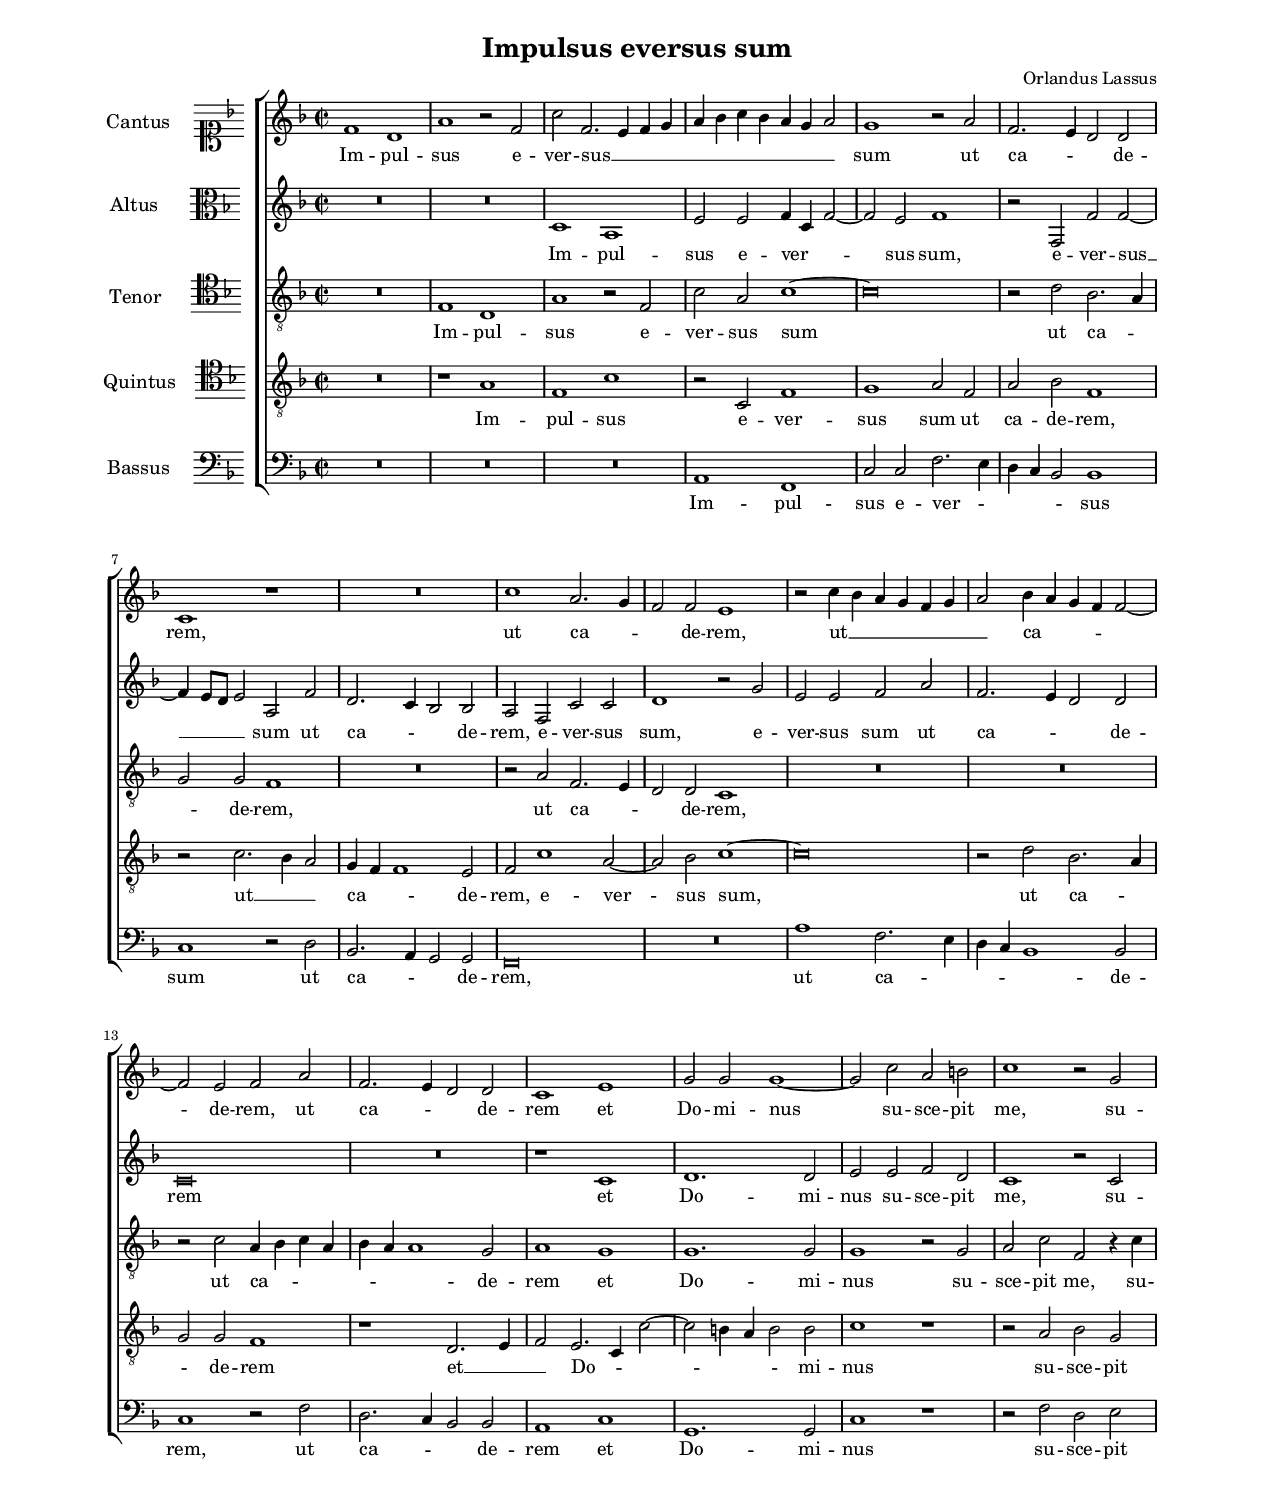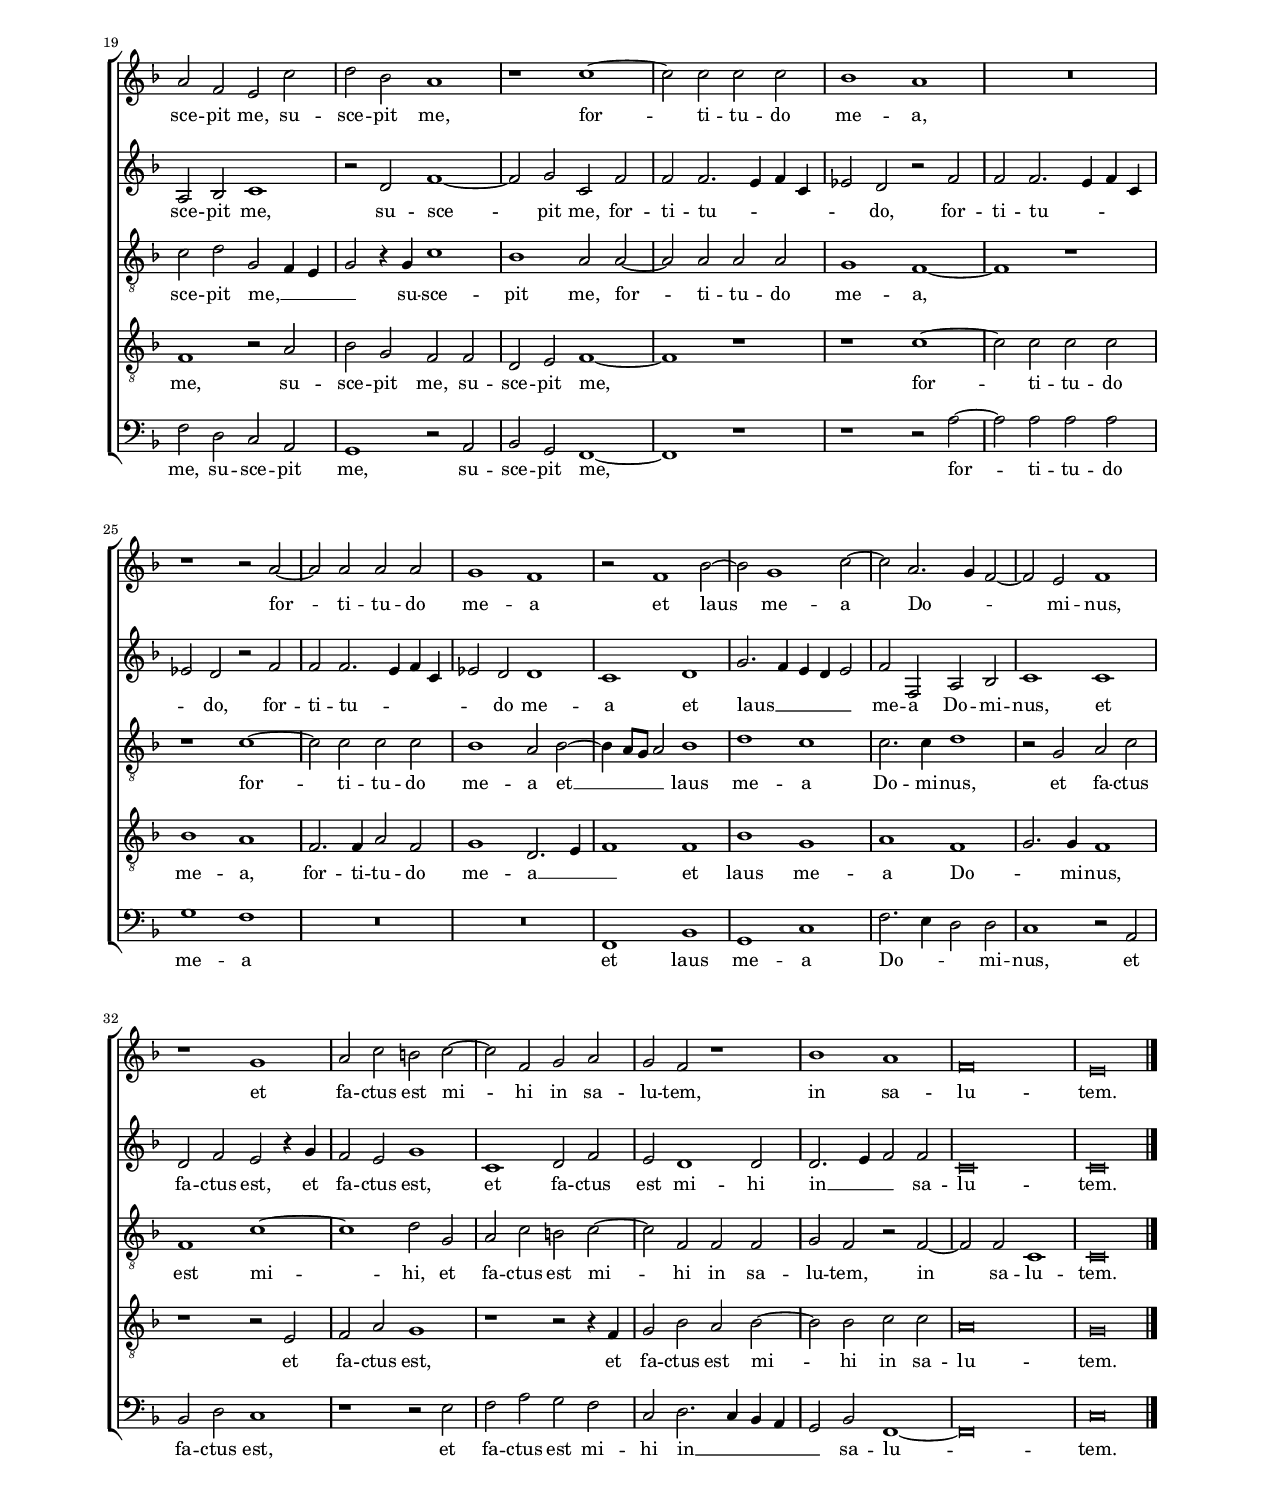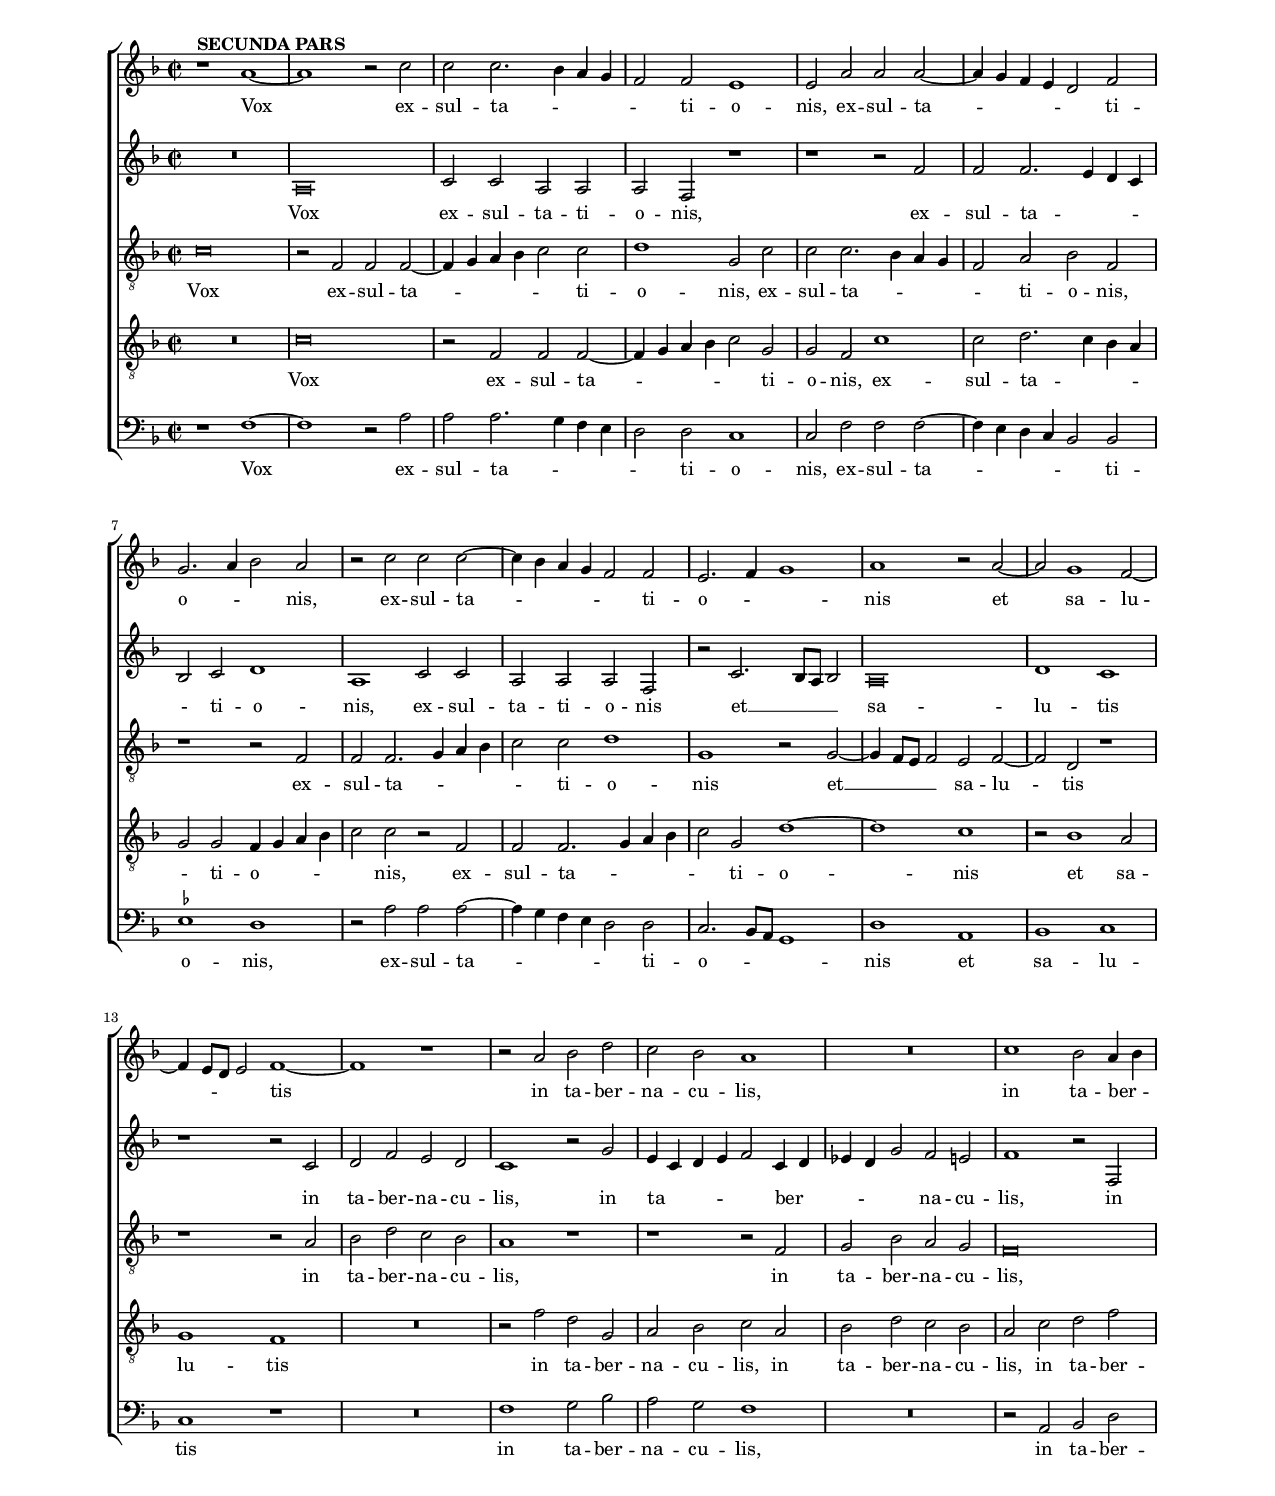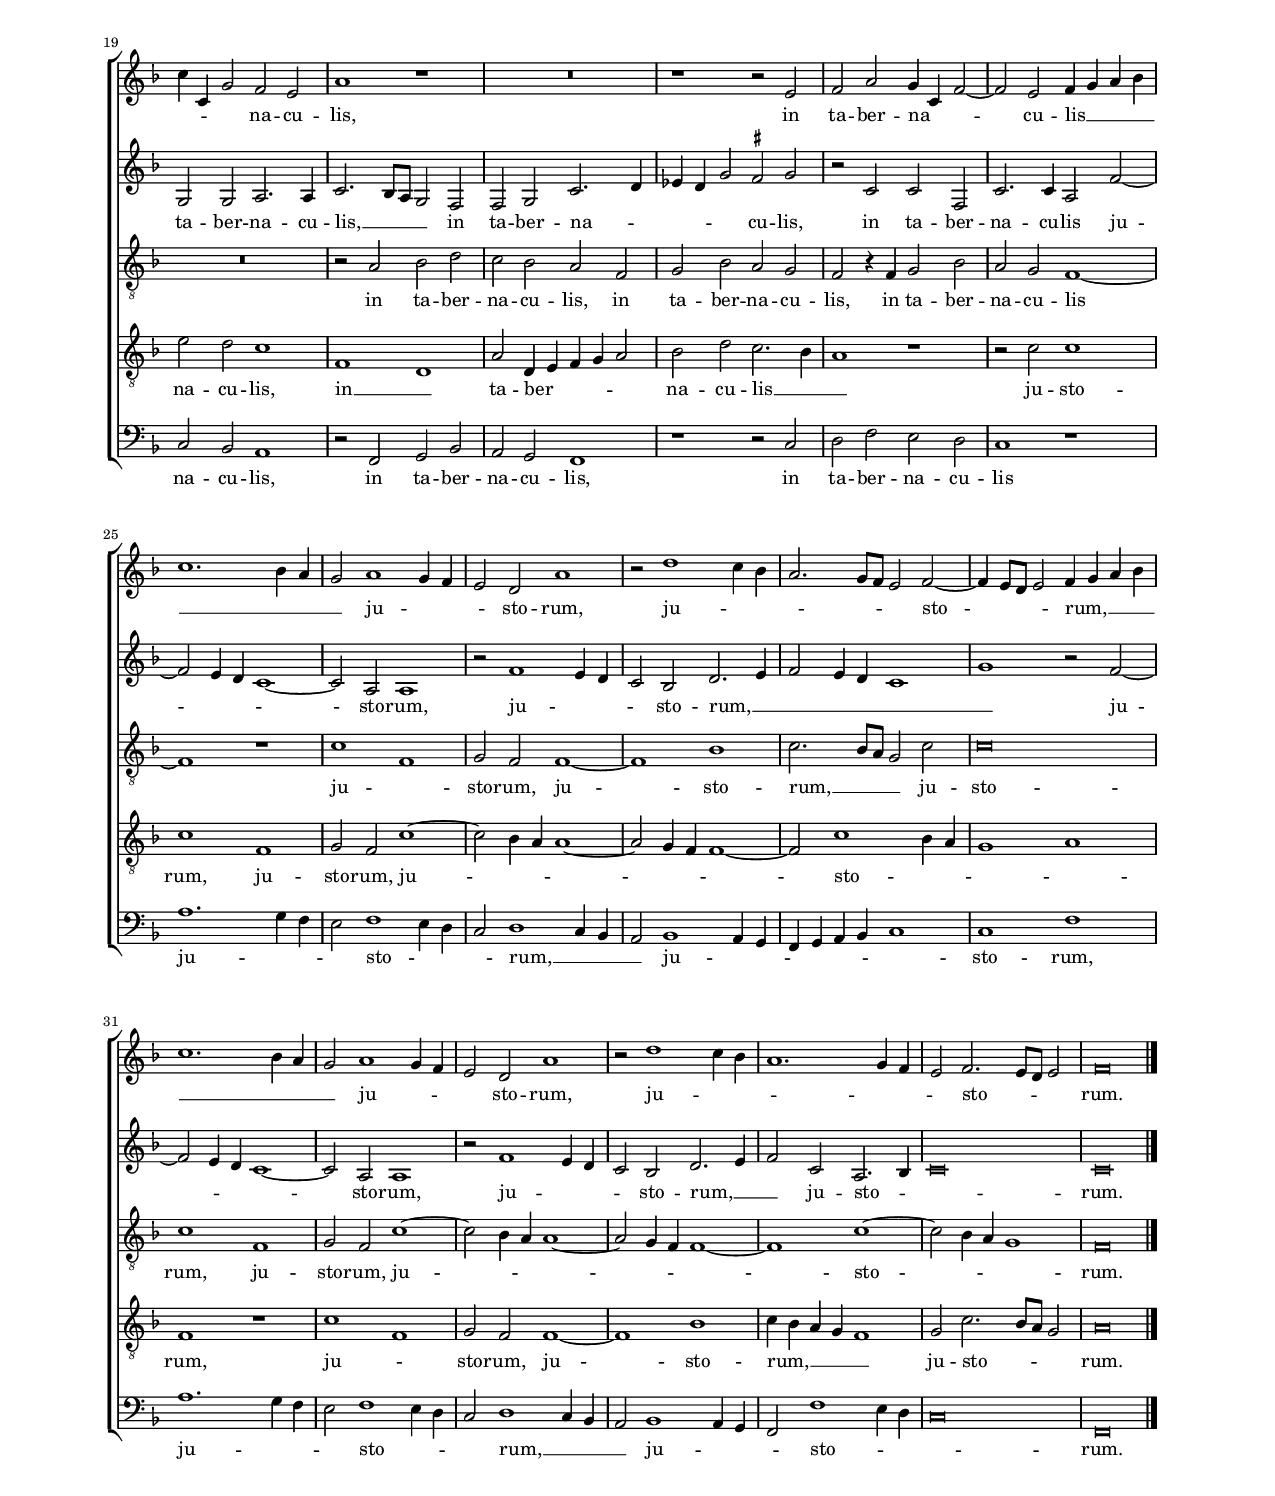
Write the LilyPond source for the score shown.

\header
{
  title="Impulsus eversus sum"
  composer="Orlandus Lassus"
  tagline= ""
}

\version "2.18.2"
\include "deutsch.ly"
#(set-global-staff-size 15)
#(set-default-paper-size "letter")
#(ly:set-option 'point-and-click #f)

	
	ficta = { \once \set suggestAccidentals = ##t }
	
	forget = #(define-music-function (parser location music) (ly:music?) #{
		\accidentalStyle forget
		$music
		\accidentalStyle default
		#})
	
	m = \melisma
	me = \melismaEnd


\paper
	{
	top-margin = 1.8 \cm
	bottom-margin = 1.8 \cm
	left-margin = 2 \cm
	right-margin = 2 \cm
	ragged-bottom = ##f
	ragged-last-bottom = ##t
	print-page-number = ##f
	score-system-spacing = #'((basic-distance . 17) (minimum-distance . 14) (padding . 6) (strechability . 150))
	system-system-spacing = #'((basic-distance . 17) (minimum-distance . 14) (padding . 6) (strechability . 150))
	systems-per-page = 3
%	min-systems-per-page = 3
	}

global = {
	\key f \major
	\time 2/2 \set Score.measureLength = #(ly:make-moment 2/1)
	\skip 1*76 \bar "|."
	}
	

incipitcantus = \markup { \score {
	{
	\set Staff.instrumentName = \markup { \fontsize #1 "Cantus" }
	\key f \major
	\clef soprano
	s4 \bar ""
	}
	\layout  {
	raggedright = ##t
	indent = 1.8 \cm
	line-width = 2.5 \cm
	\context { \Staff \remove Time_signature_engraver }
	\override Staff.Clef.Y-extent = #'(0 . 0)
	}} \hspace #1 }
      
      
incipitaltus = \markup { \score {
	{
	\set Staff.instrumentName = \markup { \fontsize #1 "Altus" }
	\key f \major
	\clef alto
	s4 \bar ""
	}
	\layout  {
	raggedright = ##t
	indent = 1.8 \cm
	line-width = 2.5 \cm
	\context { \Staff \remove Time_signature_engraver }
	\override Staff.Clef.Y-extent = #'(0 . 0)
	}} \hspace #1 }


incipittenor = \markup { \score {
	{
	\set Staff.instrumentName = \markup { \fontsize #1 "Tenor" }
	\key f \major
	\clef tenor
	s4 \bar ""
	}
	\layout  {
	raggedright = ##t
	indent = 1.8 \cm
	line-width = 2.5 \cm
	\context { \Staff \remove Time_signature_engraver }
	\override Staff.Clef.Y-extent = #'(0 . 0)
	}} \hspace #1 }
      
      
incipitquintus = \markup { \score {
	{
	\set Staff.instrumentName = \markup { \fontsize #1 "Quintus" }
	\key f \major
	\clef tenor
	s4 \bar ""
	}
	\layout  {
	raggedright = ##t
	indent = 1.8 \cm
	line-width = 2.5 \cm
	\context { \Staff \remove Time_signature_engraver }
	\override Staff.Clef.Y-extent = #'(0 . 0)
	}} \hspace #1 }
      
      
incipitbassus = \markup { \score {
	{
	\set Staff.instrumentName = \markup { \fontsize #1 "Bassus" }
	\key f \major
	\clef bass
	s4 \bar ""
	}
	\layout  {
	raggedright = ##t
	indent = 1.8 \cm
	line-width = 2.5 \cm
	\context { \Staff \remove Time_signature_engraver }
	\override Staff.Clef.Y-extent = #'(0 . 0)
	}} \hspace #1 }


cantus =  \relative c''
	{
	f,1 d
	a'1 r2 f
	c'2 f,2. e4 f g
	a4 b c b a g a2
%5
	g1 r2 a |
	f2. e4 d2 d
	c1 r
	R\breve
	c'1 a2. g4
%10
	f2 f e1 |
	r2 c'4 b a g f g
	a2 b4 a g f f2~
	f2 e f a
	f2. e4 d2 d
%15
	c1 e |
	g2 g g1~
	g2 c a h
	c1 r2 g
	a2 f e c'
%20
	d2 b a1 |
	r1 c~
	c2 c c c
	b1 a
	R\breve
%25
	r1 r2 a~ |
	a2 a a a
	g1 f
	r2 f1 b2~
	b2 g1 c2~
%30
	c2 a2. g4 f2~ |
	f2 e f1
	r1 g
	a2 c h c~
	c2 f, g a
%35
	g2 f r1 |
	b1 a
	f\breve
	e\breve |
	}


altus =  \relative c'
        {
	R\breve
	R\breve
	c1 a
	e'2 e f4 c f2~
%5
	f2 e f1 |
	r2 f, f' f~
	f4 e8 d e2 a, f'
	d2. c4 b2 b
	a2 f c' c
%10
	d1 r2 g |
	e2 e f a
	f2. e4 d2 d
	c\breve
	R\breve
%15
	r1 c |
	d1. d2
	e2 e f d
	c1 r2 c
	a2 b c1
%20
	r2 d f1~ |
	f2 g c, f
	f2 f2. e4 f c
	es2 d r f
	f2 f2. e4 f c
%25
	es2 d r f |
	f2 f2. e4 f c
	es2 d d1
	c1 d
	g2. f4 e d e2
%30
	f2 f, a b |
	c1 c
	d2 f e r4 g
	f2 e g1
	c,1 d2 f
%35
	e2 d1 d2 |
	d2. e4 f2 f
	c\breve
	c\breve |
	}


tenor =  \relative c'
	{
	R\breve
	f,1 d
	a'1 r2 f
	c'2 a c1~
%5
	c\breve |
	r2 d b2. a4
	g2 g f1
	R\breve
	r2 a f2. e4
%10
	d2 d c1 |
	R\breve
	R\breve
	r2 c' a4 b c a
	b4 a a1 g2
%15
	a1 g |
	g1. g2
	g1 r2 g
	a2 c f, r4 c'
	c2 d g, f4 e
%20
	g2 r4 g c1 |
	b1 a2 a~
	a2 a a a
	g1 f~
	f1 r
%25
	r1 c'~ |
	c2 c c c
	b1 a2 b~
	b4 a8 g a2 b1
	d1 c
%30
	c2. c4 d1 |
	r2 g, a c
	f,1 c'~
	c1 d2 g,
	a2 c h c~
%35
	c2 f, f f |
	g2 f r f~
	f2 f c1
	c\breve |
	}


quintus  =  \relative c'
	{
	R\breve
	r1 a
	f1 c'
	r2 c, f1
%5
	g1 a2 f |
	a2 b f1
	r2 c'2. b4 a2
	g4 f f1 e2
	f2 c'1 a2~
%10
	a2 b c1~ |
	c\breve
	r2 d b2. a4
	g2 g f1
	r1 d2. e4
%15
	f2 e2. c4 c'2~ |
	c2 h4 a h2 h
	c1 r
	r2 a b g
	f1 r2 a
%20
	b2 g f f |
	d2 e f1~
	f1 r
	r1 c'~
	c2 c c c
%25
	b1 a |
	f2. f4 a2 f
	g1 d2. e4
	f1 f
	b1 g
%30
	a1 f |
	g2. g4 f1
	r1 r2 e
	f2 a g1
	r1 r2 r4 f
%35
	g2 b a b~ |
	b2 b c c
	a\breve
	g\breve |
	}


bassus  =  \relative c
	{
	R\breve
	R\breve
	R\breve
	a1 f
%5
	c'2 c f2. e4 |
	d4 c b2 b1
	c1 r2 d
	b2. a4 g2 g
	f\breve
%10
	R\breve |
	a'1 f2. e4
	d4 c b1 b2
	c1 r2 f
	d2. c4 b2 b
%15
	a1 c |
	g1. g2
	c1 r
	r2 f d e
	f2 d c a
%20
	g1 r2 a |
	b2 g f1~
	f1 r
	r1 r2 a'~
	a2 a a a
%25
	g1 f |
	R\breve
	R\breve
	f,1 b
	g1 c
%30
	f2. e4 d2 d |
	c1 r2 a
	b2 d c1
	r1 r2 e
	f2 a g f
%35
	c2 d2. c4 b a |
	g2 b f1~
	f\breve
	c'\breve |
	}


lyricscantus = \lyricmode {
	Im -- pul -- sus e -- ver -- sus __ _ _ _ _ _ _ _ _ _ _ sum
	ut ca -- _ _ de -- rem,
	ut ca -- _ _ de -- rem,
	ut __ _ _ _ _ _ _ ca -- _ _ _ _ de -- rem,
	ut ca -- _ _ de -- rem
	et Do -- mi -- nus su -- sce -- pit me,
	su -- sce -- pit me,
	su -- sce -- pit me,
	for -- ti -- tu -- do me -- a,
	for -- ti -- tu -- do me -- a
	et laus me -- a Do -- _ _ mi -- nus,
	et fa -- ctus est mi -- hi in sa -- lu -- tem,
	in sa -- lu -- tem.
	}


lyricsaltus = \lyricmode {
	Im -- pul -- sus e -- ver -- _ _ sus sum,
	e -- ver -- sus __ _ _ _ sum
	ut ca -- _ _ de -- rem,
	e -- ver -- sus sum,
	e -- ver -- sus sum
	ut ca -- _ _ de -- rem
	et Do -- mi -- nus su -- sce -- pit me,
	su -- sce -- pit me,
	su -- sce -- pit me,
	for -- ti -- tu -- _ _ _ _ do,
	for -- ti -- tu -- _ _ _ _ do,
	for -- ti -- tu -- _ _ _ _ do me -- a
	et laus __ _ _ _ _ me -- a Do -- mi -- nus,
	et fa -- ctus est,
	et fa -- ctus est,
	et fa -- ctus est mi -- hi in __ _ _ sa -- lu -- tem.
	}


lyricstenor = \lyricmode {
	Im -- pul -- sus e -- ver -- sus sum
	ut ca -- _ _ de -- rem,
	ut ca -- _ _ de -- rem,
	ut ca -- _ _ _ _ _ _ de -- rem
	et Do -- mi -- nus su -- sce -- pit me,
	su -- sce -- pit me, __ _ _ _
	su -- sce -- pit me,
	for -- ti -- tu -- do me -- a,
	for -- ti -- tu -- do me -- a
	et __ _ _ _ laus me -- a Do -- mi -- nus,
	et fa -- ctus est mi -- hi,
	et fa -- ctus est mi -- hi in sa -- lu -- tem,
	in sa -- lu -- tem.
	}


lyricsquintus = \lyricmode {
	Im -- pul -- sus e -- ver -- sus sum
	ut ca -- de -- rem,
	ut __ _ _ ca -- _ _ de -- rem,
	e -- ver -- sus sum,
	ut ca -- _ _ de -- rem
	et __ _ _ Do -- _ _ _ _ _ mi -- nus su -- sce -- pit me,
	su -- sce -- pit me,
	su -- sce -- pit me,
	for -- ti -- tu -- do me -- a,
	for -- ti -- tu -- do me -- a __ _ _
	et laus me -- a Do -- _ mi -- nus,
	et fa -- ctus est,
	et fa -- ctus est mi -- hi in sa -- lu -- tem.
	}


lyricsbassus = \lyricmode {
	Im -- pul -- sus e -- ver -- _ _ _ _ sus sum
	ut ca -- _ _ de -- rem,
	ut ca -- _ _ _ _ de -- rem,
	ut ca -- _ _ de -- rem
	et Do -- mi -- nus su -- sce -- pit me,
	su -- sce -- pit me,
	su -- sce -- pit me,
	for -- ti -- tu -- do me -- a
	et laus me -- a Do -- _ _ mi -- nus,
	et fa -- ctus est,
	et fa -- ctus est mi -- hi in __ _ _ _ _ sa -- lu -- tem.
	}


\score
{  
	% \transpose {
	\new ChoirStaff \with { \override StaffGrouper.staff-staff-spacing.basic-distance = #12 }
	<<

	\new Staff << \global
	\new Voice="v1" {
		\set Staff.instrumentName=\incipitcantus
		\set Staff.midiInstrument = "reed organ"
		\clef violin
		\cantus }
	\new Lyrics \lyricsto "v1" {\lyricscantus }
	>>


	\new Staff << \global
	\new Voice="v2" {
		\set Staff.instrumentName=\incipitaltus
		\set Staff.midiInstrument = "reed organ"
		\clef violin 
		\altus}
	\new Lyrics \lyricsto "v2" {\lyricsaltus }
	>>


	\new Staff << \global
	\new Voice="v3" {
		\set Staff.instrumentName=\incipittenor
		\set Staff.midiInstrument = "reed organ"
		\clef "G_8"
		\tenor }
	\new Lyrics \lyricsto "v3" {\lyricstenor }
	>>


	\new Staff << \global
	\new Voice="v5" {
		\set Staff.instrumentName=\incipitquintus
		\set Staff.midiInstrument = "reed organ"
		\clef "G_8"
		\quintus}
	\new Lyrics \lyricsto "v5" {\lyricsquintus }
	>>


	\new Staff << \global
	\new Voice="v4" {
		\set Staff.instrumentName=\incipitbassus
		\set Staff.midiInstrument = "reed organ"
		\clef bass
		\bassus }
	\new Lyrics \lyricsto "v4" {\lyricsbassus}
	>>

	>>
	% } % transpose

	\layout
	{
	indent = 2.5 \cm
	\context { \Staff \override TimeSignature.break-visibility = #end-of-line-invisible }
%	\context { \Lyrics \override VerticalAxisGroup.nonstaff-relatedstaff-spacing.padding = #2 }
%	\context { \Lyrics \override LyricText.font-size = #1 }
%	\context { \Staff \override InstrumentName.X-offset = #'-25 }
	\context { \Score \override BarNumber.padding = #2 }
	\context { \Voice \override NoteHead.style = #'baroque }
	}


\midi
	{
    	\tempo 2 = 90
	}

}

%%%%%%%%%%%%%%%%%%%%  PARS SECUNDA


global = {
	\key f \major
	\time 2/2 \set Score.measureLength = #(ly:make-moment 2/1)
	\skip 1*74 \bar "|."
	}


cantus =  \relative c''
	{
	r1^\markup { \left-align \bold "SECUNDA PARS" } a~
	a1 r2 c
	c2 c2. b4 a g
	f2 f e1
%5
	e2 a a a~ |
	a4 g f e d2 f
	g2. a4 b2 a
	r2 c c c~
	c4 b a g f2 f
%10
	e2. f4 g1 |
	a1 r2 a~
	a2 g1 f2~
	f4 e8 d e2 f1~
	f1 r
%15
	r2 a b d |
	c2 b a1
	R\breve
	c1 b2 a4 b
	c4 c, g'2 f e
%20
	a1 r |
	R\breve
	r1 r2 e
	f2 a g4 c, f2~
	f2 e f4 g a b
%25
	c1. b4 a |
	g2 a1 g4 f
	e2 d a'1
	r2 d1 c4 b
	a2. g8 f e2 f~
%30
	f4 e8 d e2 f4 g a b |
	c1. b4 a
	g2 a1 g4 f
	e2 d a'1
	r2 d1 c4 b
%35
	a1. g4 f |
	e2 f2. e8 d e2
	f\breve |
	}


altus =  \relative c'
        {
	R\breve
	a\breve
	c2 c a a
	a2 f r1
%5
	r1 r2 f' |
	f2 f2. e4 d c
	b2 c d1
	a1 c2 c
	a2 a a f
%10
	r2 c'2. b8 a b2 |
	a\breve
	d1 c
	r1 r2 c
	d2 f e d
%15
	c1 r2 g' |
	e4 c d e f2 c4 d
	es4 d g2 f e
	f1 r2 f,
	g2 g a2. a4
%20
	c2. b8 a g2 f |
	f2 g c2. d4
	es4 d g2 \ficta fis g
	r2 c, c f,
	c'2. c4 a2 f'~
%25
	f2 e4 d c1~ |
	c2 a a1
	r2 f'1 e4 d
	c2 b d2. e4
	f2 e4 d c1
%30
	g'1 r2 f~ |
	f2 e4 d c1~
	c2 a a1
	r2 f'1 e4 d
	c2 b d2. e4
%35
	f2 c a2. b4 |
	c\breve
	c\breve |
	}


tenor =  \relative c'
	{
	c\breve
	r2 f, f f~
	f4 g a b c2 c
	d1 g,2 c
%5
	c2 c2. b4 a g |
	f2 a b f
	r1 r2 f
	f2 f2. g4 a b
	c2 c d1
%10
	g,1 r2 g~ |
	g4 f8 e f2 e f~
	f2 d r1
	r1 r2 a'
	b2 d c b
%15
	a1 r |
	r1 r2 f
	g2 b a g
	f\breve
	R\breve
%20
	r2 a b d |
	c2 b a f
	g2 b a g
	f2 r4 f g2 b
	a2 g f1~
%25
	f1 r |
	c'1 f,
	g2 f f1~
	f1 b
	c2. b8 a g2 c
%30
	c\breve |
	c1 f,
	g2 f c'1~
	c2 b4 a a1~
	a2 g4 f f1~
%35
	f1 c'~ |
	c2 b4 a g1
	f\breve |
	}


quintus  =  \relative c'
	{
	R\breve
	c\breve
	r2 f, f f~
	f4 g a b c2 g
%5
	g2 f c'1 |
	c2 d2. c4 b a
	g2 g f4 g a b
	c2 c r f,
	f2 f2. g4 a b
%10
	c2 g d'1~
	d1 c
	r2 b1 a2
	g1 f
	R\breve
%15
	r2 f' d g, |
	a2 b c a
	b2 d c b
	a2 c d f
	e2 d c1
%20
	f,1 d |
	a'2 d,4 e f g a2
	b2 d c2. b4
	a1 r
	r2 c c1
%25
	c1 f, |
	g2 f c'1~
	c2 b4 a a1~
	a2 g4 f f1~
	f2 c'1 b4 a
%30
	g1 a |
	f1 r
	c'1 f,
	g2 f f1~
	f1 b
%35
	c4 b a g f1 |
	g2 c2. b8 a g2
	a\breve |
	}


bassus  =  \relative c
	{
	r1 f~
	f1 r2 a
	a2 a2. g4 f e
	d2 d c1
%5
	c2 f f f~ |
	f4 e d c b2 b
	\ficta es1 d
	r2 a' a a~
	a4 g f e d2 d
%10
	c2. b8 a g1 |
	d'1 a
	b1 c
	c1 r
	R\breve
%15
	f1 g2 b |
	a2 g f1
	R\breve
	r2 a, b d
	c2 b a1
%20
	r2 f g b |
	a2 g f1
	r1 r2 c'
	d2 f e d
	c1 r
%25
	a'1. g4 f |
	e2 f1 e4 d
	c2 d1 c4 b
	a2 b1 a4 g
	f4 g a b c1
%30
	c1 f |
	a1. g4 f
	e2 f1 e4 d
	c2 d1 c4 b
	a2 b1 a4 g
%35
	f2 f'1 e4 d |
	c\breve
	f,\breve |
	}


lyricscantus = \lyricmode {
	Vox ex -- sul -- ta -- _ _ _ _ ti -- o -- nis,
	ex -- sul -- ta -- _ _ _ _ ti -- o -- _ _ nis,
	ex -- sul -- ta -- _ _ _ _ ti -- o -- _ _ nis
	et sa -- lu -- _ _ _ tis
	in ta -- ber -- na -- cu -- lis,
	in ta -- ber -- _ _ _ _ na -- cu -- lis,
	in ta -- ber -- na -- _ _ cu -- lis __ _ _ _ _ _ _ _
	ju -- _ _ _ sto -- rum,
	ju -- _ _ _ _ _ _ sto -- _ _ _ rum, __ _ _ _ _ _ _ _
	ju -- _ _ _ sto -- rum,
	ju -- _ _ _ _ _ _ sto -- _ _ _ rum.
	}


lyricsaltus = \lyricmode {
	Vox ex -- sul -- ta -- ti -- o -- nis,
	ex -- sul -- ta -- _ _ _ _ ti -- o -- nis,
	ex -- sul -- ta -- ti -- o -- nis
	et __ _ _ _ sa -- lu -- tis
	in ta -- ber -- na -- cu -- lis,
	in ta -- _ _ _ _ ber -- _ _ _ _ na -- cu -- lis,
	in ta -- ber -- na -- cu -- lis, __ _ _ _ 
	in ta -- ber -- na -- _ _ _ _ cu -- lis,
	in ta -- ber -- na -- cu -- lis
	ju -- _ _ _ sto -- rum,
	ju -- _ _ _ sto -- rum, __ _ _ _ _ _ _
	ju -- _ _ _ sto -- rum,
	ju -- _ _ _ sto -- rum, __ _ _
	ju -- sto -- _ _ rum.
	}


lyricstenor = \lyricmode {
	Vox ex -- sul -- ta -- _ _ _ _ ti -- o -- nis,
	ex -- sul -- ta -- _ _ _ _ ti -- o -- nis,
	ex -- sul -- ta -- _ _ _ _ ti -- o -- nis
	et __ _ _ _ sa -- lu -- tis
	in ta -- ber -- na -- cu -- lis,
	in ta -- ber -- na -- cu -- lis,
	in ta -- ber -- na -- cu -- lis,
	in ta -- ber -- na -- cu -- lis,
	in ta -- ber -- na -- cu -- lis
	ju -- _ sto -- rum,
	ju -- sto -- rum, __ _ _ _ 
	ju -- sto -- rum,
	ju -- sto -- rum,
	ju -- _ _ _ _ _ _ sto -- _ _ _ rum.
	}


lyricsquintus = \lyricmode {
	Vox ex -- sul -- ta -- _ _ _ _ ti -- o -- nis,
	ex -- sul -- ta -- _ _ _ _ ti -- o -- _ _ _ _ nis,
	ex -- sul -- ta -- _ _ _ _ ti -- o -- nis
	et sa -- lu -- tis
	in ta -- ber -- na -- cu -- lis,
	in ta -- ber -- na -- cu -- lis,
	in ta -- ber -- na -- cu -- lis,
	in __ _ ta -- ber -- _ _ _ _ na -- cu -- lis __ _ _
	ju -- sto -- rum,
	ju -- sto -- rum,
	ju -- _ _ _ _ _ _ sto -- _ _ _ _ rum,
	ju -- _ sto -- rum,
	ju -- sto -- rum, __ _ _ _ _
	ju -- sto -- _ _ _ rum.
	}


lyricsbassus = \lyricmode {
	Vox ex -- sul -- ta -- _ _ _ _ ti -- o -- nis,
	ex -- sul -- ta -- _ _ _ _ ti -- o -- nis,
	ex -- sul -- ta -- _ _ _ _ ti -- o -- _ _ _ nis et sa -- lu -- tis
	in ta -- ber -- na -- cu -- lis,
	in ta -- ber -- na -- cu -- lis,
	in ta -- ber -- na -- cu -- lis,
	in ta -- ber -- na -- cu -- lis
	ju -- _ _ _ sto -- _ _ _ rum, __ _ _ _
	ju -- _ _ _ _ _ _ _ sto -- rum,
	ju -- _ _ _ sto -- _ _ _ rum, __ _ _ _
	ju -- _ _ _ sto -- _ _ _ rum.
	}


\score
	{  
	% \transpose {
	\new ChoirStaff \with { \override StaffGrouper.staff-staff-spacing.basic-distance = #12 }
	<<

	\new Staff <<\global
	\new Voice="v1" {
	  %\set Staff.instrumentName=Cantus
		\set Staff.midiInstrument = "reed organ"
		\clef violin
		\cantus }
	\new Lyrics \lyricsto "v1" {\lyricscantus }
	>>


	\new Staff << \global
	\new Voice="v2" {
	  %\set Staff.instrumentName=Altus
		\set Staff.midiInstrument = "reed organ"
		\clef violin 
		\altus}
	\new Lyrics \lyricsto "v2" {\lyricsaltus }
	>>


	\new Staff <<\global
	\new Voice="v3" {
	  %\set Staff.instrumentName=Tenor
		\set Staff.midiInstrument = "reed organ"
		\clef "G_8"
		\tenor }
	\new Lyrics \lyricsto "v3" {\lyricstenor }
	>>


	\new Staff << \global
	\new Voice="v5" {
	  %\set Staff.instrumentName=Quintus
		\set Staff.midiInstrument = "reed organ"
		\clef "G_8"
		\quintus}
	\new Lyrics \lyricsto "v5" {\lyricsquintus }
	>>


	\new Staff <<\global
	\new Voice="v4" {
	  %\set Staff.instrumentName=Bassus
		\set Staff.midiInstrument = "reed organ"
		\clef bass
		\bassus }
	\new Lyrics \lyricsto "v4" {\lyricsbassus}
	>>
	
	>>
	% } % transpose

	\layout
	{
	indent = 0 \cm
	\context { \Staff \override TimeSignature.break-visibility = #end-of-line-invisible }
%	\context { \Lyrics \override VerticalAxisGroup.nonstaff-relatedstaff-spacing.padding = #2 }
%	\context { \Lyrics \override LyricText.font-size = #1 }
%	\context { \Staff \override InstrumentName.X-offset = #'-25 }
	\context { \Score \override BarNumber.padding = #2 }
	\context { \Voice \override NoteHead.style = #'baroque }
	}


\midi
	{
    	\tempo 2 = 90
	}
	
}

% EOF